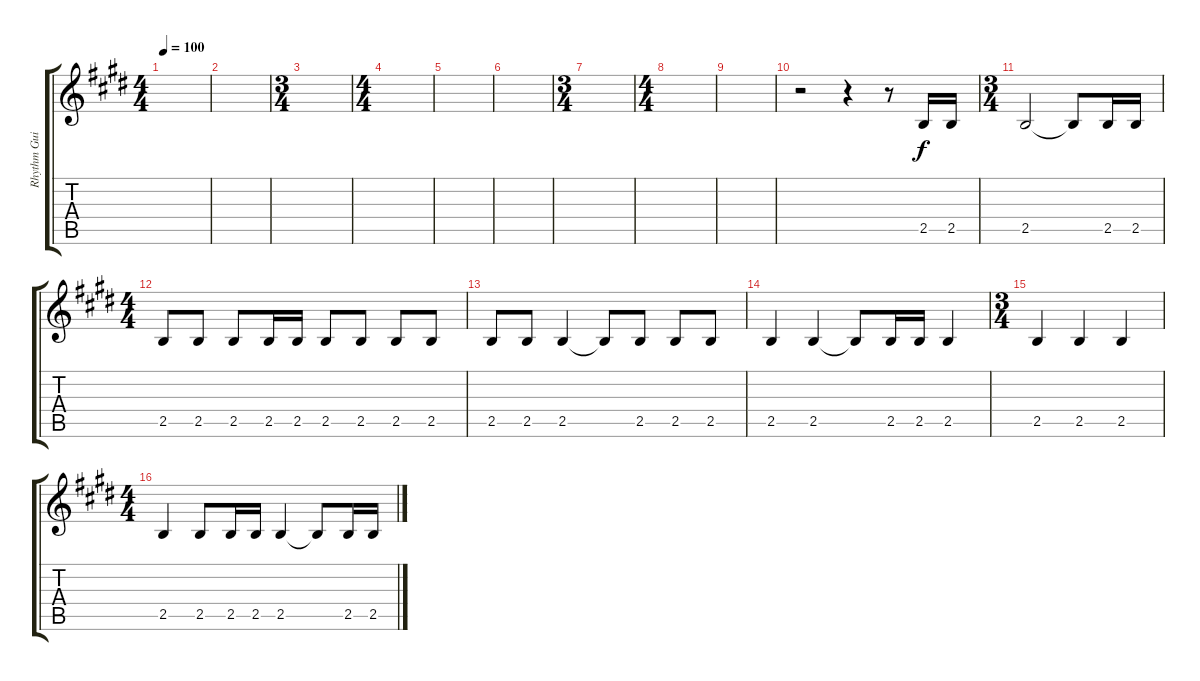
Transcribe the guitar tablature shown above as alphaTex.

\track ("Rhythm Guitar 2" "Rhythm Gui") {instrument distortionguitar}
\staff {score tabs}
\tuning (E4 B3 G3 D3 A2 E2) {hide}
\ts (4 4)
\tempo 100
\clef g2
\ks e
|
|
\ts (3 4)
|
\ts (4 4)
|
|
|
\ts (3 4)
|
\ts (4 4)
|
|
r.2 r.4 r.8 2.5.16 2.5.16 |
\ts (3 4)
2.5.2 2.5{t}.8 2.5.16 2.5.16 |
\ts (4 4)
2.5.8 2.5.8 2.5.8 2.5.16 2.5.16 2.5.8 2.5.8 2.5.8 2.5.8 |
2.5.8 2.5.8 2.5.4 2.5{t}.8 2.5.8 2.5.8 2.5.8 |
2.5.4 2.5.4 2.5{t}.8 2.5.16 2.5.16 2.5.4 |
\ts (3 4)
2.5.4 2.5.4 2.5.4 |
\ts (4 4)
2.5.4 2.5.8 2.5.16 2.5.16 2.5.4 2.5{t}.8 2.5.16 2.5.16
